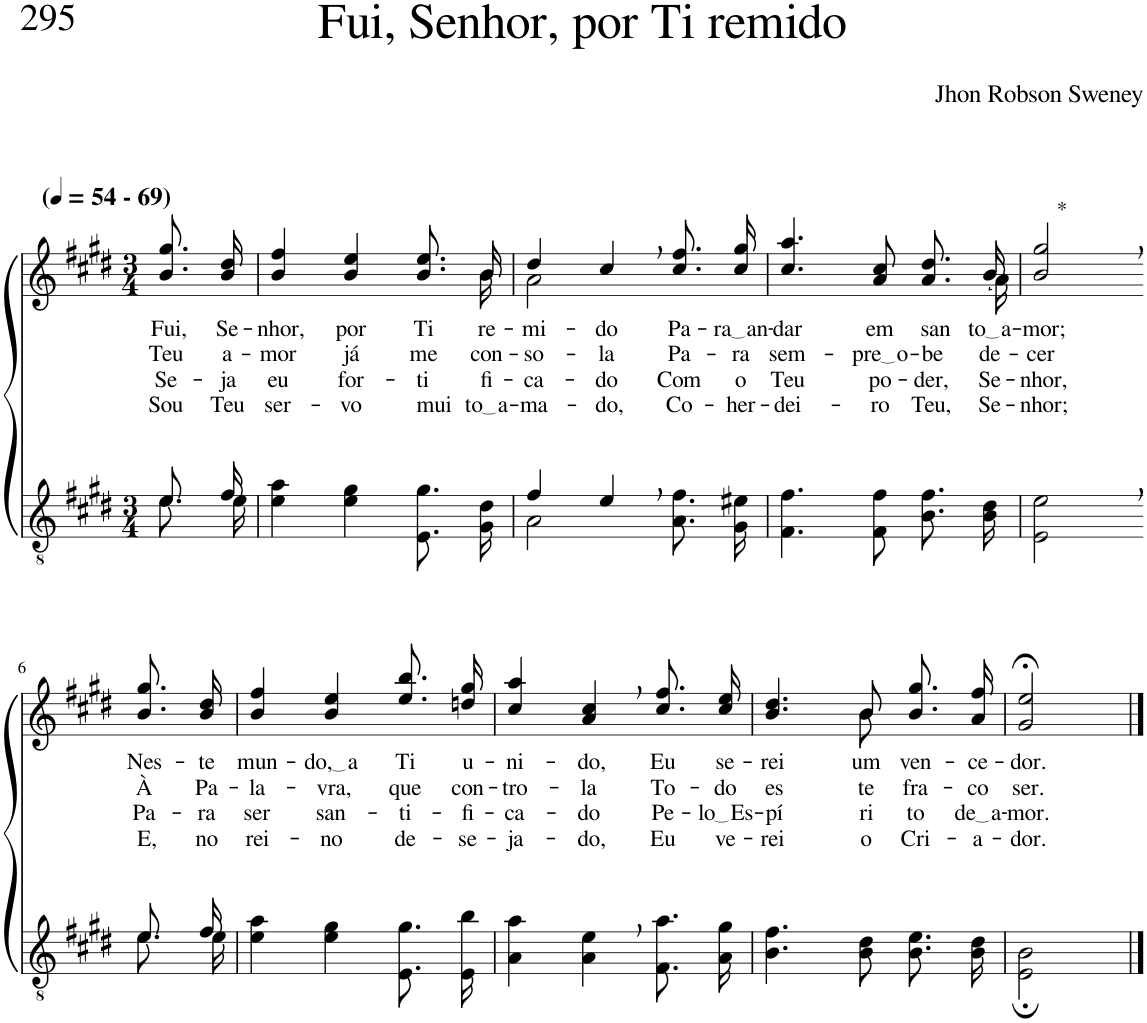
**kern	**kern	**text	**text	**text	**text
*part2	*part1	*part1	*part1	*part1	*part1
*staff2	*staff1	*staff1	*staff1	*staff1	*staff1
*I"Parte III e IV	*I"Parte I e II	*	*	*	*
*clefGv2	*clefG2	*	*	*	*
*Trd5c9	*Trd5c9	*	*	*	*
*k[f#c#g#d#]	*k[f#c#g#d#]	*	*	*	*
*M3/4	*M3/4	*	*	*	*
*MM54	*MM54	*	*	*	*
=1	=1	=1	=1	=1	=1
*^	*	*	*	*	*
!	!	!LO:TX:a:B:t=(	!	!	!	!
!	!	!LO:TX:a:B:t=- 69)	!	!	!	!
!	!	!	!LO:LY:b	!LO:LY:b	!LO:LY:b	!LO:LY:b
8.e/L	8.e\L	8.b\ 8.gg#\L	Fui,	Teu	Se-	Sou
!	!	!	!LO:LY:b	!LO:LY:b	!LO:LY:b	!LO:LY:b
16f#/Jk	16e\Jk	16b\ 16dd#\Jk	Se-	a-	-ja	Teu
=2	=2	=2	=2	=2	=2	=2
!	!	!	!LO:LY:b	!LO:LY:b	!LO:LY:b	!LO:LY:b
*v	*v	*^	*	*	*	*
4e\ 4a\	4b/ 4ff#/	8.ryy	-nhor,	-mor	eu	ser-
!	!	!	!LO:LY:b	!LO:LY:b	!LO:LY:b	!LO:LY:b
*	*v	*v	*	*	*	*
4e\ 4g#\	4b/ 4ee/	por	já	for-	-vo
!	!	!LO:LY:b	!LO:LY:b	!LO:LY:b	!LO:LY:b
8.E/ 8.g#/L	8.b\ 8.ee\L	Ti	me	-ti-	mui-
*	*^	*	*	*	*
!	!	!	!LO:LY:b	!LO:LY:b	!LO:LY:b	!LO:LY:b
16G#/ 16d#/Jk	16b\Jk	16b\	re-	con-	-fi-	to a
=3	=3	=3	=3	=3	=3	=3
*^	*	*	*	*	*	*
!	!	!	!	!LO:LY:b	!LO:LY:b	!LO:LY:b	!LO:LY:b
4f#/	2A\	4dd#/	2a\	-mi-	-so-	-ca-	-ma-
!	!	!	!	!LO:LY:b	!LO:LY:b	!LO:LY:b	!LO:LY:b
4e,/	.	4cc#,/	.	-do	-la	-do	-do,
!	!	!	!	!LO:LY:b	!LO:LY:b	!LO:LY:b	!LO:LY:b
4ryy	8.A\ 8.f#\L	8.cc#\ 8.ff#\L	4ryy	Pa-	Pa-	Com	Co-
!	!	!	!	!LO:LY:b	!LO:LY:b	!LO:LY:b	!LO:LY:b
.	16G#\ 16e#X\Jk	16cc#\ 16gg#\Jk	.	ra an	-ra	o	-her-
=4	=4	=4	=4	=4	=4	=4	=4
!	!	!	!	!LO:LY:b	!LO:LY:b	!LO:LY:b	!LO:LY:b
*v	*v	*	*	*	*	*	*
4.F#\ 4.f#\	4.cc#/ 4.aa/	8.ryy	-dar	sem-	Teu	-dei-
!	!	!	!LO:LY:b	!LO:LY:b	!LO:LY:b	!LO:LY:b
*	*v	*v	*	*	*	*
8F#\ 8f#\	8a/ 8cc#/	em	pre o	po-	-ro
!	!	!LO:LY:b	!LO:LY:b	!LO:LY:b	!LO:LY:b
8.B\ 8.f#\L	8.a/ 8.dd#/L	san-	-be-	-der,	Teu,
*	*^	*	*	*	*
!	!	!	!LO:LY:b	!LO:LY:b	!LO:LY:b	!LO:LY:b
16B\ 16d#\Jk	16b/Jk	16a\	to a	-de-	Se-	Se-
=5	=5	=5	=5	=5	=5	=5
!	!LO:TX:a:t=*	!	!	!	!	!
!	!	!	!LO:LY:b	!LO:LY:b	!LO:LY:b	!LO:LY:b
*	*v	*v	*	*	*	*
2E\, 2e\,	2b/, 2gg#/,	-mor;	-cer	-nhor,	-nhor;
!!LO:LB:g=z
=6-	=6-	=6-	=6-	=6-	=6-
*^	*	*	*	*	*
!	!	!	!LO:LY:b	!LO:LY:b	!LO:LY:b	!LO:LY:b
8.e/L	8.e\L	8.b\ 8.gg#\L	Nes-	À	Pa-	E,
!	!	!	!LO:LY:b	!LO:LY:b	!LO:LY:b	!LO:LY:b
16f#/Jk	16e\Jk	16b\ 16dd#\Jk	-te	Pa-	-ra	no
=7	=7	=7	=7	=7	=7	=7
!	!	!	!LO:LY:b	!LO:LY:b	!LO:LY:b	!LO:LY:b
*v	*v	*	*	*	*	*
4e\ 4a\	4b/ 4ff#/	mun-	-la-	ser	rei-
!	!	!LO:LY:b	!LO:LY:b	!LO:LY:b	!LO:LY:b
4e\ 4g#\	4b/ 4ee/	do, a	-vra,	san-	-no
!	!	!LO:LY:b	!LO:LY:b	!LO:LY:b	!LO:LY:b
8.E\ 8.g#\L	8.ee\ 8.bb\L	Ti	que	-ti-	de-
!	!	!LO:LY:b	!LO:LY:b	!LO:LY:b	!LO:LY:b
16E\ 16b\Jk	16ddn\ 16gg#\Jk	u-	con-	-fi-	-se-
=8	=8	=8	=8	=8	=8
!	!	!LO:LY:b	!LO:LY:b	!LO:LY:b	!LO:LY:b
4A\ 4a\	4cc#/ 4aa/	-ni-	-tro-	-ca-	-ja-
!	!	!LO:LY:b	!LO:LY:b	!LO:LY:b	!LO:LY:b
4A\, 4e\,	4a/, 4cc#/,	-do,	-la	-do	-do,
!	!	!LO:LY:b	!LO:LY:b	!LO:LY:b	!LO:LY:b
8.F#\ 8.a\L	8.cc#\ 8.ff#\L	Eu	To-	Pe-	Eu
!	!	!LO:LY:b	!LO:LY:b	!LO:LY:b	!LO:LY:b
16A\ 16g#\Jk	16cc#\ 16ee\Jk	se-	-do	lo Es	ve-
=9	=9	=9	=9	=9	=9
!	!	!LO:LY:b	!LO:LY:b	!LO:LY:b	!LO:LY:b
*	*^	*	*	*	*
4.B\ 4.f#\	4.b/ 4.dd#/	4.ryy	-rei	es-	-pí-	-rei
!	!	!	!LO:LY:b	!LO:LY:b	!LO:LY:b	!LO:LY:b
8B\ 8d#\	8b/	8b\	um	-te	-ri-	o
!	!	!	!LO:LY:b	!LO:LY:b	!LO:LY:b	!LO:LY:b
8.B\ 8.e\L	8.b\ 8.gg#\L	4ryy	ven-	fra-	-to	Cri-
!	!	!	!LO:LY:b	!LO:LY:b	!LO:LY:b	!LO:LY:b
16B\ 16d#\Jk	16a\ 16ff#\Jk	.	-ce-	-co	de a	-a-
*	*v	*v	*	*	*	*
=10	=10	=10	=10	=10	=10
!	!	!LO:LY:b	!LO:LY:b	!LO:LY:b	!LO:LY:b
2E\; 2B\;	2g#/;< 2ee/;<	-dor.	ser.	-mor.	-dor.
==	==	==	==	==	==
*-	*-	*-	*-	*-	*-
